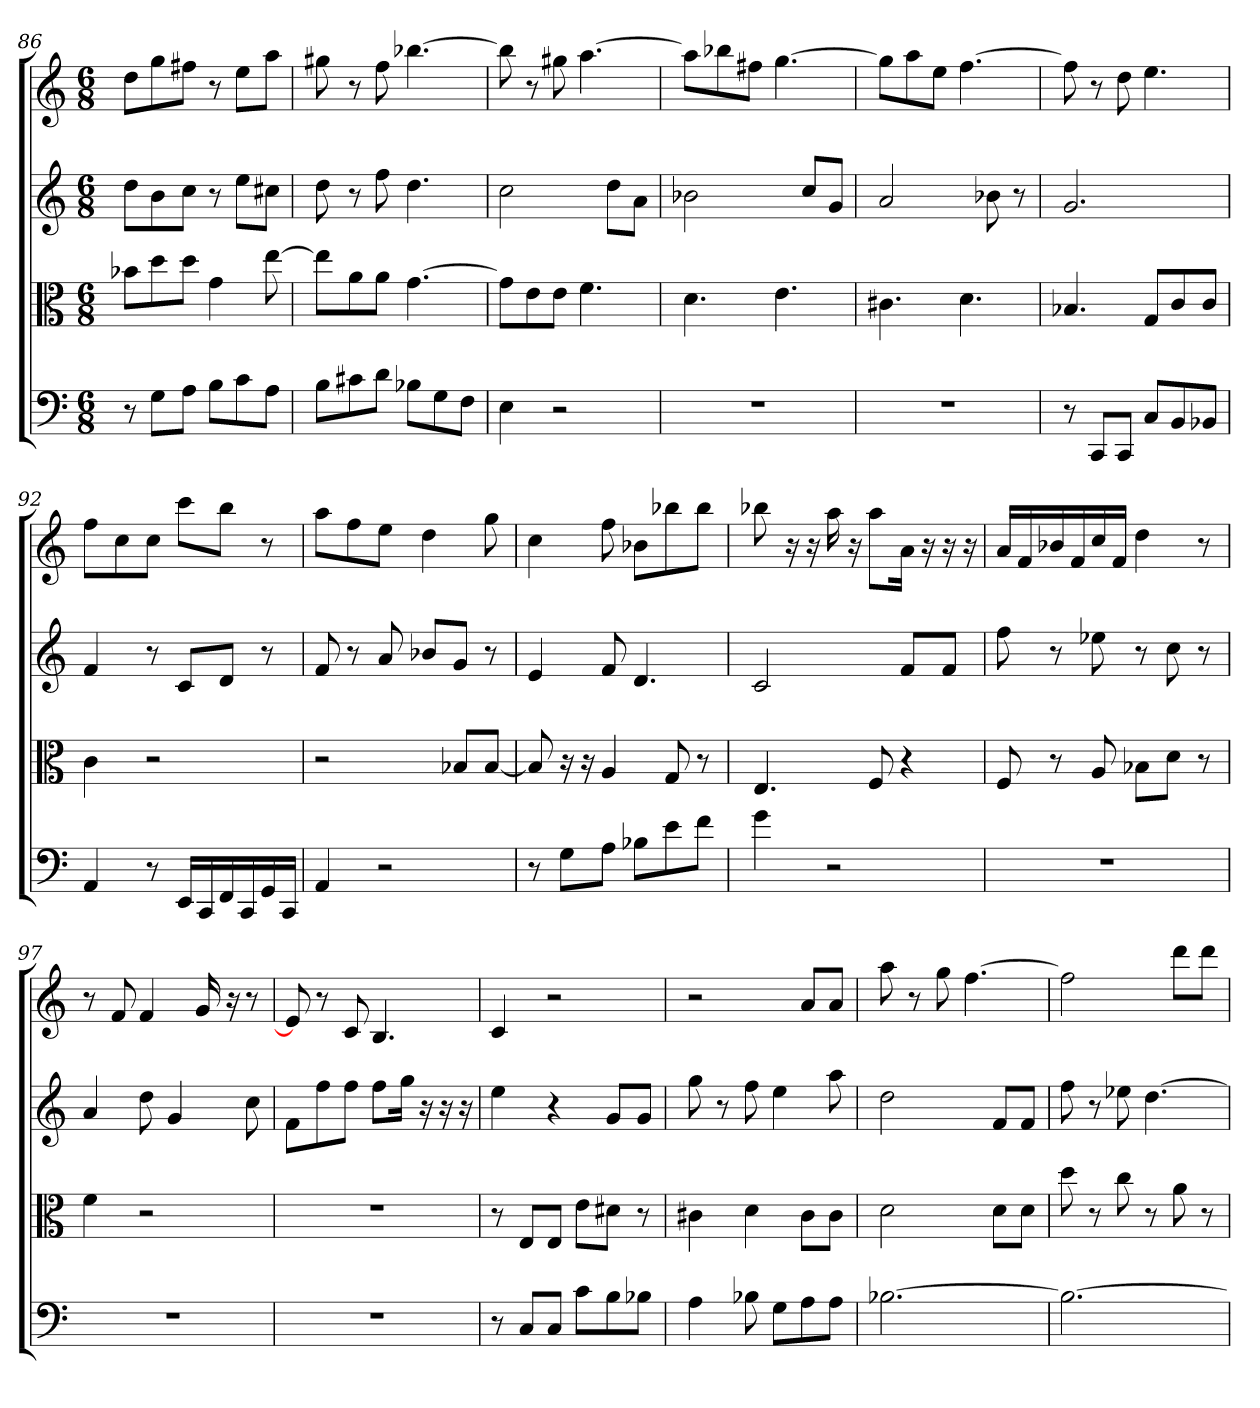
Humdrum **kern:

**kern	**kern	**kern	**kern
*part4	*part3	*part2	*part1
*staff4	*staff3	*staff2	*staff1
*clefF4	*clefC3	*clefG2	*clefG2
*k[]	*k[]	*k[]	*k[]
*C:	*C:	*C:	*C:
*M6/8	*M6/8	*M6/8	*M6/8
=86	=86	=86	=86
8r	8b-X\L	8dd\L	8dd\L
8G\L	8dd\	8b\	8gg\
8A\J	8dd\J	8cc\J	8ff#X\J
8B\L	4g	8r	8r
8c\	.	8ee\L	8ee\L
8A\J	[8ee	8cc#X\J	8aa\J
=87	=87	=87	=87
8B\L	8ee\L]	8dd	8gg#X
8c#X\	8a\	8r	8r
8d\J	8a\J	8ff	8ff
8B-X\L	[4.g	4.dd	[4.bb-X
8G\	.	.	.
8F\J	.	.	.
=88	=88	=88	=88
4E	8g\L]	2cc	8bb-]
.	8e\	.	8r
2r	8e\J	.	8gg#X
.	4.f	.	[4.aa
.	.	8dd\L	.
.	.	8a\J	.
=89	=89	=89	=89
2.r	4.d	2b-X	8aa\L]
.	.	.	8bb-X\
.	.	.	8ff#X\J
.	4.e	.	[4.gg
.	.	8cc/L	.
.	.	8g/J	.
=90	=90	=90	=90
2.r	4.c#X	2a	8gg\L]
.	.	.	8aa\
.	.	.	8ee\J
.	4.d	.	[4.ff
.	.	8b-X	.
.	.	8r	.
=91	=91	=91	=91
8r	4.B-X	2.g	8ff]
8CC/L	.	.	8r
8CC/J	.	.	8dd
8C/L	8G/L	.	4.ee
8BB/	8c/	.	.
8BB-X/J	8c/J	.	.
=92	=92	=92	=92
4AA	4c	4f	8ff\L
.	.	.	8cc\
8r	2r	8r	8cc\J
16EE/LL	.	8c/L	8ccc\L
16CC/	.	.	.
16FF/	.	8d/J	8bb\J
16CC/	.	.	.
16GG/	.	8r	8r
16CC/JJ	.	.	.
=93	=93	=93	=93
4AA	2r	8f	8aa\L
.	.	8r	8ff\
2r	.	8a	8ee\J
.	.	8b-X/L	4dd
.	8B-X/L	8g/J	.
.	[8B-/J	8r	8gg
=94	=94	=94	=94
8r	8B-]	4e	4cc
8G\L	16r	.	.
.	16r	.	.
8A\J	4A	8f	8ff
8B-X\L	.	4.d	8b-X\L
8e\	8G	.	8bb-X\
8f\J	8r	.	8bb-\J
=95	=95	=95	=95
4g	4.E	2c	8bb-X
.	.	.	16r
.	.	.	16r
2r	.	.	16aa
.	.	.	16r
.	8F	.	8aa\L
.	4r	8f/L	16a\Jk
.	.	.	16r
.	.	8f/J	16r
.	.	.	16r
=96	=96	=96	=96
2.r	8F	8ff	16a/LL
.	.	.	16f/
.	8r	8r	16b-X/
.	.	.	16f/
.	8A	8ee-X	16cc/
.	.	.	16f/JJ
.	8B-X\L	8r	4dd
.	8d\J	8cc	.
.	8r	8r	8r
=97	=97	=97	=97
2.r	4f	4a	8r
.	.	.	8f
.	2r	8dd	4f
.	.	4g	.
.	.	.	16g
.	.	.	16r
.	.	8cc	8r
=98	=98	=98	=98
2.r	2.r	8f\L	8e]
.	.	8ff\	8r
.	.	8ff\J	8c
.	.	8ff\L	4.B
.	.	16gg\Jk	.
.	.	16r	.
.	.	16r	.
.	.	16r	.
=99	=99	=99	=99
8r	8r	4ee	4c
8C/L	8E/L	.	.
8C/J	8E/J	4r	2r
8c\L	8e\L	.	.
8B\	8d#X\J	8g/L	.
8B-X\J	8r	8g/J	.
=100	=100	=100	=100
4A	4c#X	8gg	2r
.	.	8r	.
8B-X	4d	8ff	.
8G\L	.	4ee	.
8A\	8c#\L	.	8a/L
8A\J	8c#\J	8aa	8a/J
=101	=101	=101	=101
[2.B-X	2d	2dd	8aa
.	.	.	8r
.	.	.	8gg
.	.	.	[4.ff
.	8d\L	8f/L	.
.	8d\J	8f/J	.
=102	=102	=102	=102
2.B-_	8dd	8ff	2ff]
.	8r	8r	.
.	8cc	8ee-X	.
.	8r	[4.dd	.
.	8a	.	8ddd\L
.	8r	.	8ddd\J
=	=	=	=
*-	*-	*-	*-
